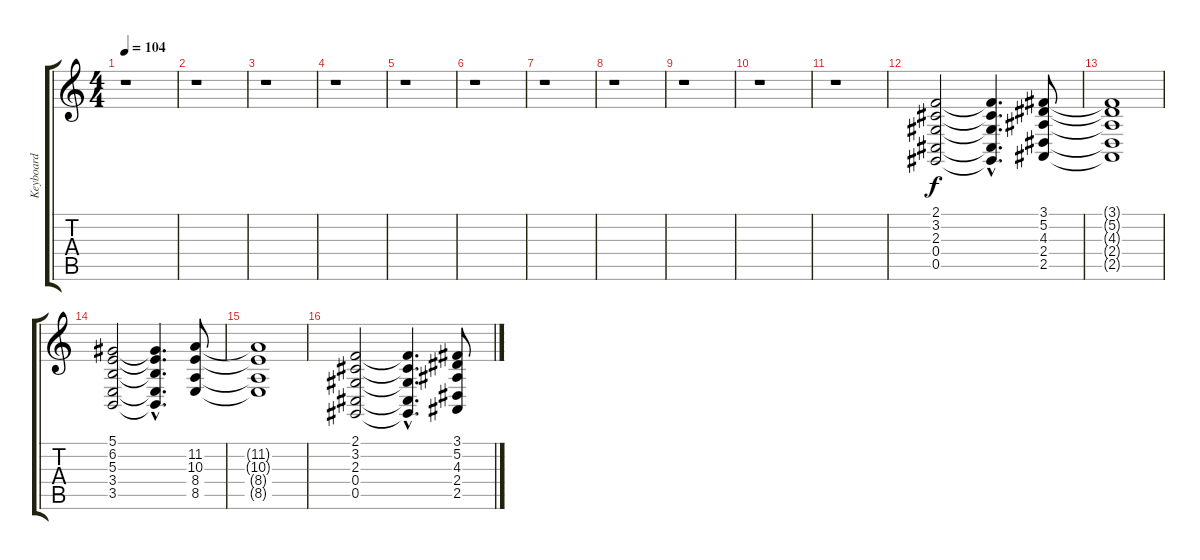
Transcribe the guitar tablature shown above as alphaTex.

\track ("Keyboard" "Keyboard") {instrument stringensemble1}
\staff {score tabs}
\tuning (Eb4 Bb3 Gb3 Db3 Ab2 Eb2) {hide}
\ts (4 4)
\tempo 104
\clef g2
\ks c
r.1{dy f} |
r.1 |
r.1 |
r.1 |
r.1 |
r.1 |
r.1 |
r.1 |
r.1 |
r.1 |
r.1 |
(2.1 3.2 2.3 0.4 0.5).2 (2.1{hac t} 3.2{hac t} 2.3{hac t} 0.4{hac t} 0.5{hac t}).4{d} (3.1 5.2 4.3 2.4 2.5).8 |
(3.1{t} 5.2{t} 4.3{t} 2.4{t} 2.5{t}).1 |
(5.1 6.2 5.3 3.4 3.5).2 (5.1{hac t} 6.2{hac t} 5.3{hac t} 3.4{hac t} 3.5{hac t}).4{d} (11.2 10.3 8.4 8.5).8 |
(11.2{t} 10.3{t} 8.4{t} 8.5{t}).1 |
(2.1 3.2 2.3 0.4 0.5).2 (2.1{hac t} 3.2{hac t} 2.3{hac t} 0.4{hac t} 0.5{hac t}).4{d} (3.1 5.2 4.3 2.4 2.5).8
